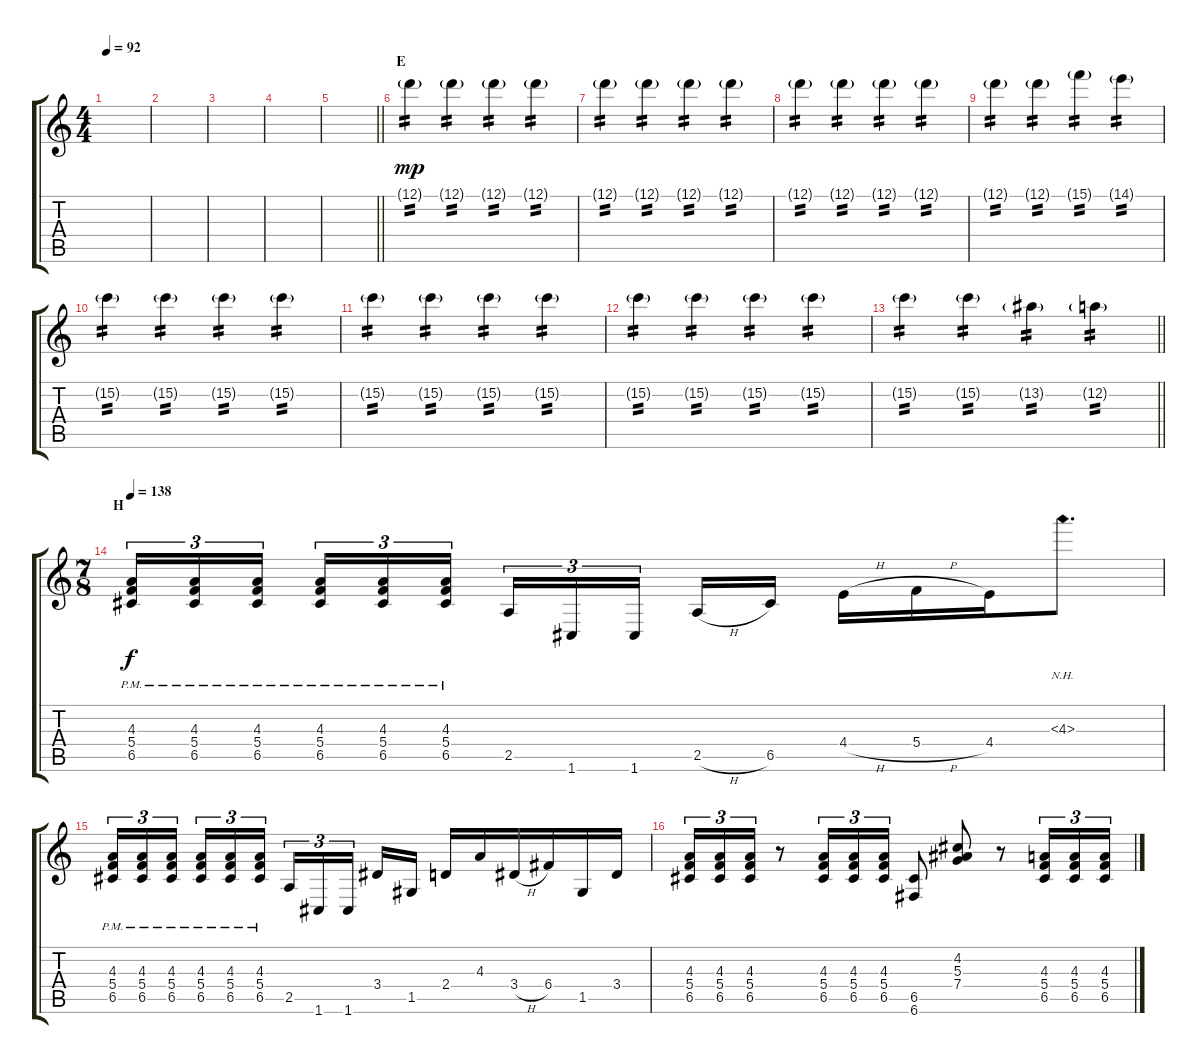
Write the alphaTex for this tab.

\track "" {instrument overdrivenguitar}
\staff {score tabs}
\tuning (D4 A3 F3 C3 G2 C2) {hide}
\ts (4 4)
\tempo 92
\clef g2
\ks c
|
|
|
|
\barLineRight lightlight
|
\section ("" "E")
12.1{g}.4{tp 2 dy mp} 12.1{g}.4{tp 2} 12.1{g}.4{tp 2} 12.1{g}.4{tp 2} |
12.1{g}.4{tp 2} 12.1{g}.4{tp 2} 12.1{g}.4{tp 2} 12.1{g}.4{tp 2} |
12.1{g}.4{tp 2} 12.1{g}.4{tp 2} 12.1{g}.4{tp 2} 12.1{g}.4{tp 2} |
12.1{g}.4{tp 2} 12.1{g}.4{tp 2} 15.1{g}.4{tp 2} 14.1{g}.4{tp 2} |
15.2{g}.4{tp 2} 15.2{g}.4{tp 2} 15.2{g}.4{tp 2} 15.2{g}.4{tp 2} |
15.2{g}.4{tp 2} 15.2{g}.4{tp 2} 15.2{g}.4{tp 2} 15.2{g}.4{tp 2} |
15.2{g}.4{tp 2} 15.2{g}.4{tp 2} 15.2{g}.4{tp 2} 15.2{g}.4{tp 2} |
\barLineRight lightlight
15.2{g}.4{tp 2} 15.2{g}.4{tp 2} 13.2{g}.4{tp 2} 12.2{g}.4{tp 2} |
\ts (7 8)
\section ("" "H")
\tempo 138
(4.3{pm} 5.4{pm} 6.5{pm}).16{tu (3 2) dy f} (4.3{pm} 5.4{pm} 6.5{pm}).16{tu (3 2)} (4.3{pm} 5.4{pm} 6.5{pm}).16{tu (3 2)} (4.3{pm} 5.4{pm} 6.5{pm}).16{tu (3 2)} (4.3{pm} 5.4{pm} 6.5{pm}).16{tu (3 2)} (4.3{pm} 5.4{pm} 6.5{pm}).16{tu (3 2)} 2.5.16{tu (3 2)} 1.6.16{tu (3 2)} 1.6.16{tu (3 2)} 2.5{h}.16 6.5.16 4.4{h}.16 5.4{h}.16 4.4.16 4.3{nh}.8{d} |
(4.3{pm} 5.4{pm} 6.5{pm}).16{tu (3 2)} (4.3{pm} 5.4{pm} 6.5{pm}).16{tu (3 2)} (4.3{pm} 5.4{pm} 6.5{pm}).16{tu (3 2)} (4.3{pm} 5.4{pm} 6.5{pm}).16{tu (3 2)} (4.3{pm} 5.4{pm} 6.5{pm}).16{tu (3 2)} (4.3{pm} 5.4{pm} 6.5{pm}).16{tu (3 2)} 2.5.16{tu (3 2)} 1.6.16{tu (3 2)} 1.6.16{tu (3 2)} 3.4.16 1.5.16 2.4.16 4.3.16 3.4{h}.16 6.4.16 1.5.16 3.4.16 |
(4.3 5.4 6.5).16{tu (3 2)} (4.3 5.4 6.5).16{tu (3 2)} (4.3 5.4 6.5).16{tu (3 2)} r.8 (4.3 5.4 6.5).16{tu (3 2)} (4.3 5.4 6.5).16{tu (3 2)} (4.3 5.4 6.5).16{tu (3 2)} (6.5 6.6).8 (4.2 5.3 7.4).8 r.8 (4.3 5.4 6.5).16{tu (3 2)} (4.3 5.4 6.5).16{tu (3 2)} (4.3 5.4 6.5).16{tu (3 2)}
